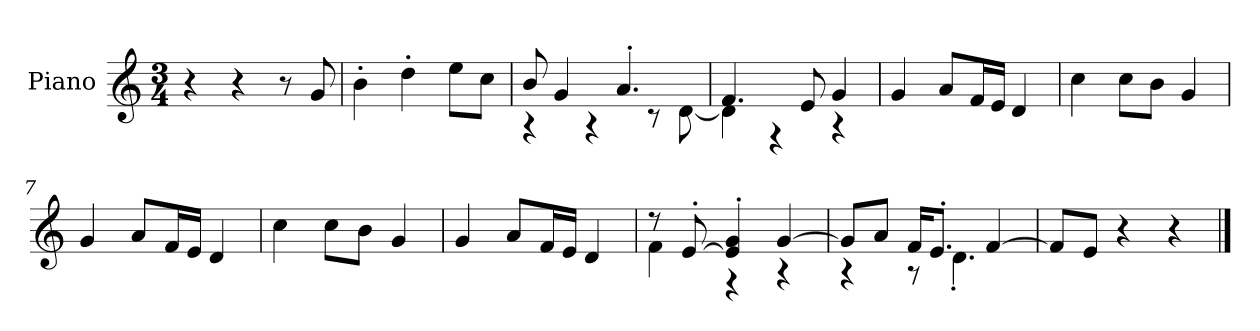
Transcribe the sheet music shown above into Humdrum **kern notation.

**kern
*part1
*staff1
*I"Piano
*I'P-no
*clefG2
*k[]
*M3/4
*MM179
=1
4r
4r
8r
8g/
=2
4b'\
4dd'\
8ee\L
8cc\J
=3
*^
8b/	4r
4g/	.
.	4r
4.a'/	.
.	8r
.	[8d\
=4	=4
4.f/	4d\]
.	4r
8e/	.
4g/	4r
*v	*v
=5
4g/
8a/L
16f/L
16e/JJ
4d/
=6
4cc\
8cc\L
8b\J
4g/
=7
4g/
8a/L
16f/L
16e/JJ
4d/
=8
4cc\
8cc\L
8b\J
4g/
!!LO:LB:g=z
=9
4g/
8a/L
16f/L
16e/JJ
4d/
=10
*^
8r	4f\
[8e'/	.
4e/]' 4g/'	4r
[4g/	4r
=11	=11
8g/L]	4r
8a/J	.
16f/KL	8r
8.e'/J	.
.	4.d'\
[4f/	.
*v	*v
=12
8f/L]
8e/J
4r
4r
==
*-
